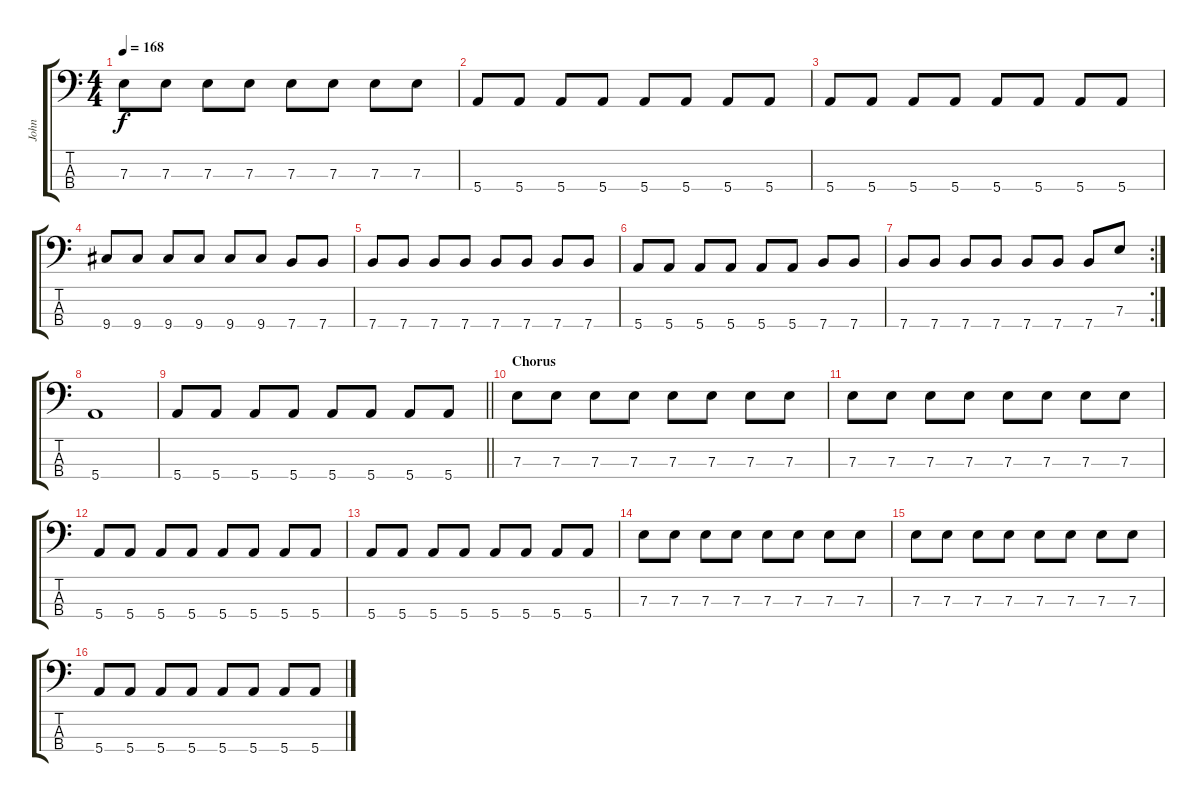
\track ("John" "John") {instrument electricbassfinger}
\staff {score tabs}
\tuning (G2 D2 A1 E1) {hide}
\ts (4 4)
\tempo 168
\clef f4
\ks c
7.3.8{dy f} 7.3.8 7.3.8 7.3.8 7.3.8 7.3.8 7.3.8 7.3.8 |
5.4.8 5.4.8 5.4.8 5.4.8 5.4.8 5.4.8 5.4.8 5.4.8 |
5.4.8 5.4.8 5.4.8 5.4.8 5.4.8 5.4.8 5.4.8 5.4.8 |
9.4.8 9.4.8 9.4.8 9.4.8 9.4.8 9.4.8 7.4.8 7.4.8 |
7.4.8 7.4.8 7.4.8 7.4.8 7.4.8 7.4.8 7.4.8 7.4.8 |
5.4.8 5.4.8 5.4.8 5.4.8 5.4.8 5.4.8 7.4.8 7.4.8 |
\rc 2
7.4.8 7.4.8 7.4.8 7.4.8 7.4.8 7.4.8 7.4.8 7.3.8 |
5.4.1 |
\barLineRight lightlight
5.4.8 5.4.8 5.4.8 5.4.8 5.4.8 5.4.8 5.4.8 5.4.8 |
\section ("" "Chorus")
7.3.8 7.3.8 7.3.8 7.3.8 7.3.8 7.3.8 7.3.8 7.3.8 |
7.3.8 7.3.8 7.3.8 7.3.8 7.3.8 7.3.8 7.3.8 7.3.8 |
5.4.8 5.4.8 5.4.8 5.4.8 5.4.8 5.4.8 5.4.8 5.4.8 |
5.4.8 5.4.8 5.4.8 5.4.8 5.4.8 5.4.8 5.4.8 5.4.8 |
7.3.8 7.3.8 7.3.8 7.3.8 7.3.8 7.3.8 7.3.8 7.3.8 |
7.3.8 7.3.8 7.3.8 7.3.8 7.3.8 7.3.8 7.3.8 7.3.8 |
5.4.8 5.4.8 5.4.8 5.4.8 5.4.8 5.4.8 5.4.8 5.4.8
